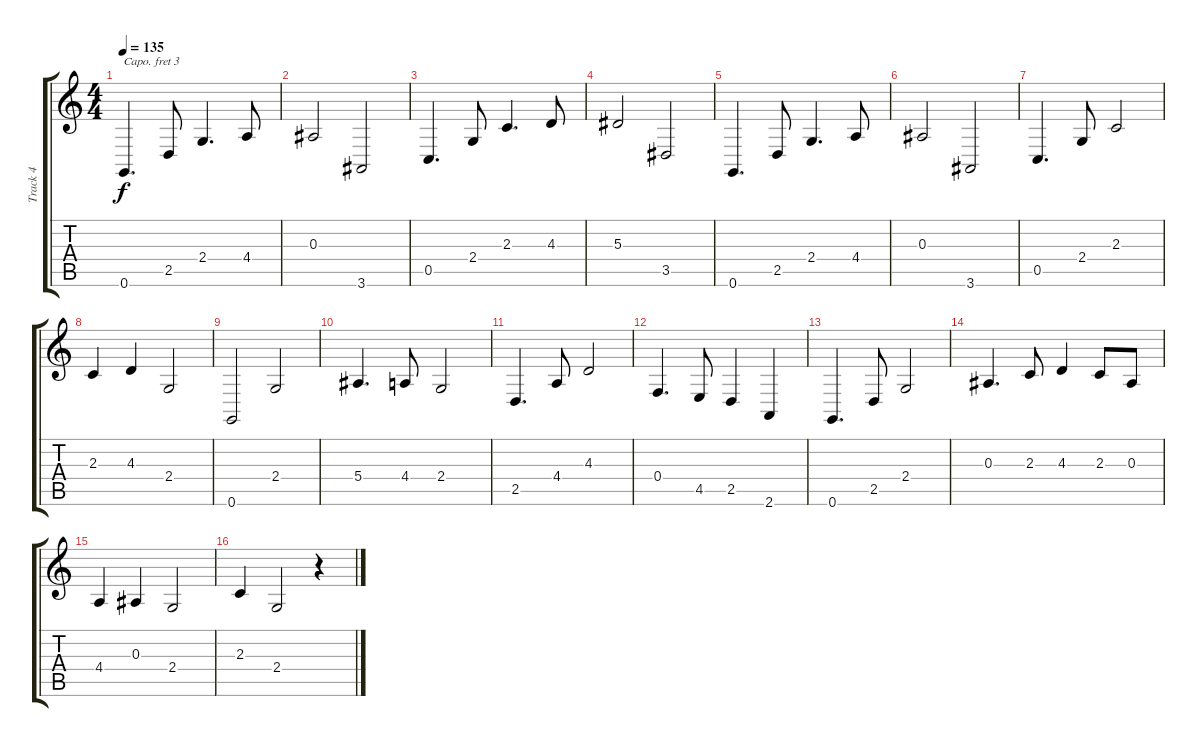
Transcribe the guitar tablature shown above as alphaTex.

\track ("Track 4" "Track 4") {instrument cello}
\staff {score tabs}
\capo 3
\tuning (E4 B3 G3 D3 A2 E2) {hide}
\ts (4 4)
\tempo 135
\clef g2
\ks c
0.6.4{d dy f} 2.5.8 2.4.4{d} 4.4.8 |
0.3.2 3.6.2 |
0.5.4{d} 2.4.8 2.3.4{d} 4.3.8 |
5.3.2 3.5.2 |
0.6.4{d} 2.5.8 2.4.4{d} 4.4.8 |
0.3.2 3.6.2 |
0.5.4{d} 2.4.8 2.3.2 |
2.3.4 4.3.4 2.4.2 |
0.6.2 2.4.2 |
5.4.4{d} 4.4.8 2.4.2 |
2.5.4{d} 4.4.8 4.3.2 |
0.4.4{d} 4.5.8 2.5.4 2.6.4 |
0.6.4{d} 2.5.8 2.4.2 |
0.3.4{d} 2.3.8 4.3.4 2.3.8 0.3.8 |
4.4.4 0.3.4 2.4.2 |
2.3.4 2.4.2 r.4
